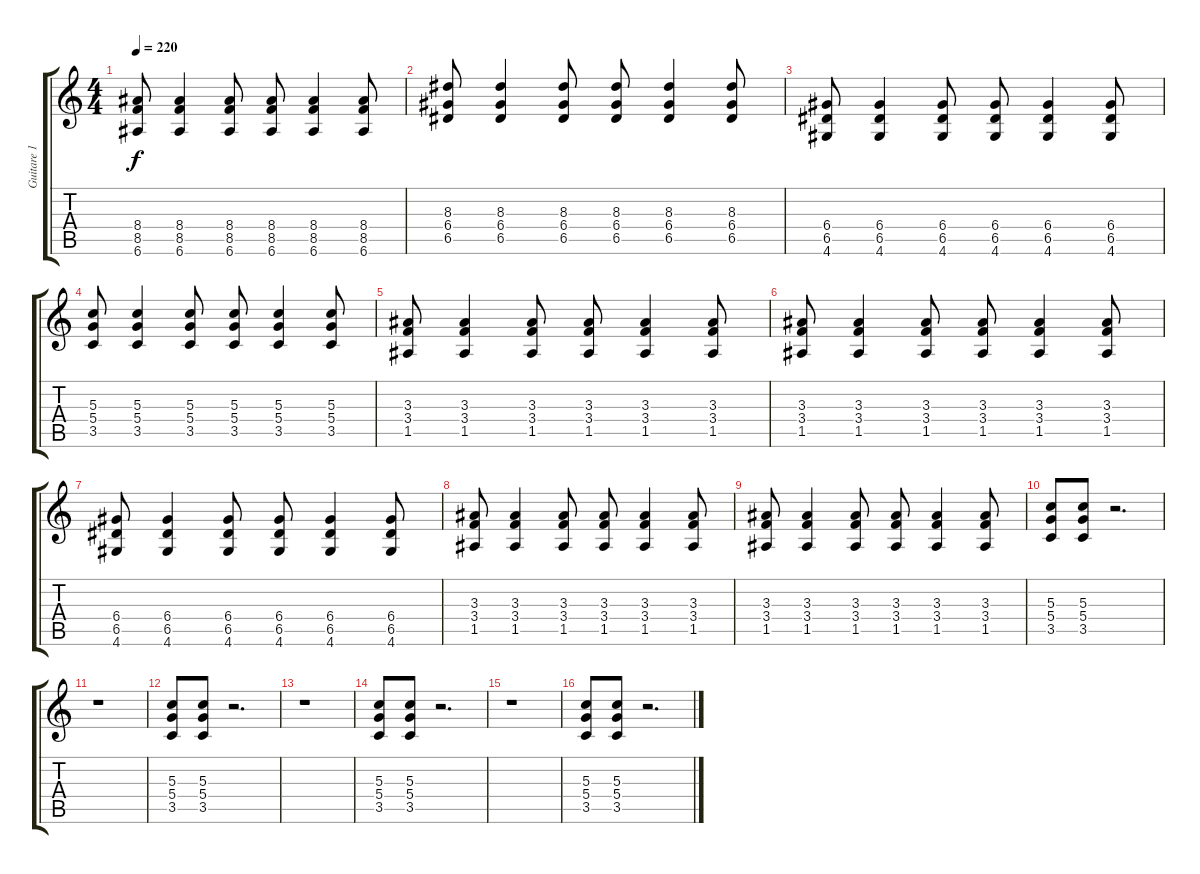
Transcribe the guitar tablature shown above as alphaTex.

\track ("Guitare 1" "Guitare 1") {instrument distortionguitar}
\staff {score tabs}
\tuning (E4 B3 G3 D3 A2 E2) {hide}
\ts (4 4)
\tempo 220
\clef g2
\ks c
(8.4 8.5 6.6).8{dy f} (8.4 8.5 6.6).4 (8.4 8.5 6.6).8 (8.4 8.5 6.6).8 (8.4 8.5 6.6).4 (8.4 8.5 6.6).8 |
(8.3 6.4 6.5).8 (8.3 6.4 6.5).4 (8.3 6.4 6.5).8 (8.3 6.4 6.5).8 (8.3 6.4 6.5).4 (8.3 6.4 6.5).8 |
(6.4 6.5 4.6).8 (6.4 6.5 4.6).4 (6.4 6.5 4.6).8 (6.4 6.5 4.6).8 (6.4 6.5 4.6).4 (6.4 6.5 4.6).8 |
(5.3 5.4 3.5).8 (5.3 5.4 3.5).4 (5.3 5.4 3.5).8 (5.3 5.4 3.5).8 (5.3 5.4 3.5).4 (5.3 5.4 3.5).8 |
(3.3 3.4 1.5).8 (3.3 3.4 1.5).4 (3.3 3.4 1.5).8 (3.3 3.4 1.5).8 (3.3 3.4 1.5).4 (3.3 3.4 1.5).8 |
(3.3 3.4 1.5).8 (3.3 3.4 1.5).4 (3.3 3.4 1.5).8 (3.3 3.4 1.5).8 (3.3 3.4 1.5).4 (3.3 3.4 1.5).8 |
(6.4 6.5 4.6).8 (6.4 6.5 4.6).4 (6.4 6.5 4.6).8 (6.4 6.5 4.6).8 (6.4 6.5 4.6).4 (6.4 6.5 4.6).8 |
(3.3 3.4 1.5).8 (3.3 3.4 1.5).4 (3.3 3.4 1.5).8 (3.3 3.4 1.5).8 (3.3 3.4 1.5).4 (3.3 3.4 1.5).8 |
(3.3 3.4 1.5).8 (3.3 3.4 1.5).4 (3.3 3.4 1.5).8 (3.3 3.4 1.5).8 (3.3 3.4 1.5).4 (3.3 3.4 1.5).8 |
(5.3 5.4 3.5).8 (5.3 5.4 3.5).8 r.2{d} |
r.1 |
(5.3 5.4 3.5).8 (5.3 5.4 3.5).8 r.2{d} |
r.1 |
(5.3 5.4 3.5).8 (5.3 5.4 3.5).8 r.2{d} |
r.1 |
(5.3 5.4 3.5).8 (5.3 5.4 3.5).8 r.2{d}
